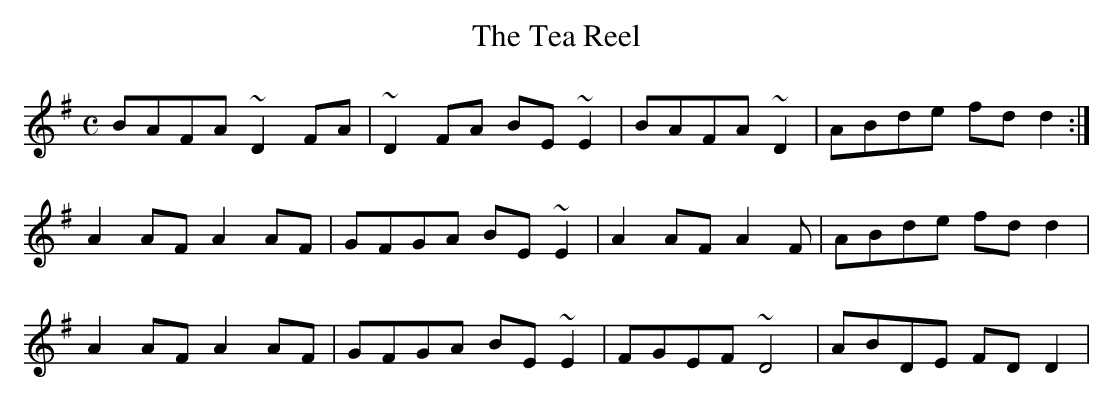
X:1
T:The Tea Reel
M:C
L:1/8
K:G
BAFA ~D2FA|~D2FA BE~E2|BAFA ~D2|ABde fdd2:|
A2AF A2AF|GFGA BE~E2|A2AF A2F|ABde fdd2|
A2AF A2AF|GFGA BE~E2|FGEF ~D4|ABDE FDD2|
